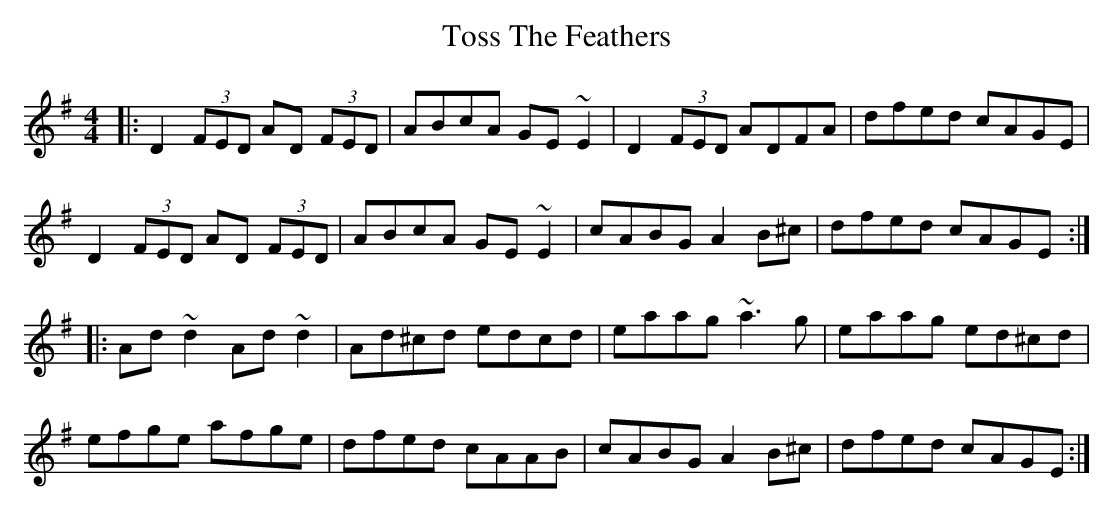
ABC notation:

X:1
T: Toss The Feathers
M: 4/4
L: 1/8
K: Dmix
|:D2 (3FED AD (3FED|ABcA GE~E2|D2 (3FED ADFA|dfed cAGE|
D2 (3FED AD (3FED|ABcA GE~E2|cABG A2B^c|dfed cAGE:|
|:Ad~d2 Ad~d2|Ad^cd edcd|eaag ~a3g|eaag ed^cd|
efge afge|dfed cAAB|cABG A2B^c|dfed cAGE:|
